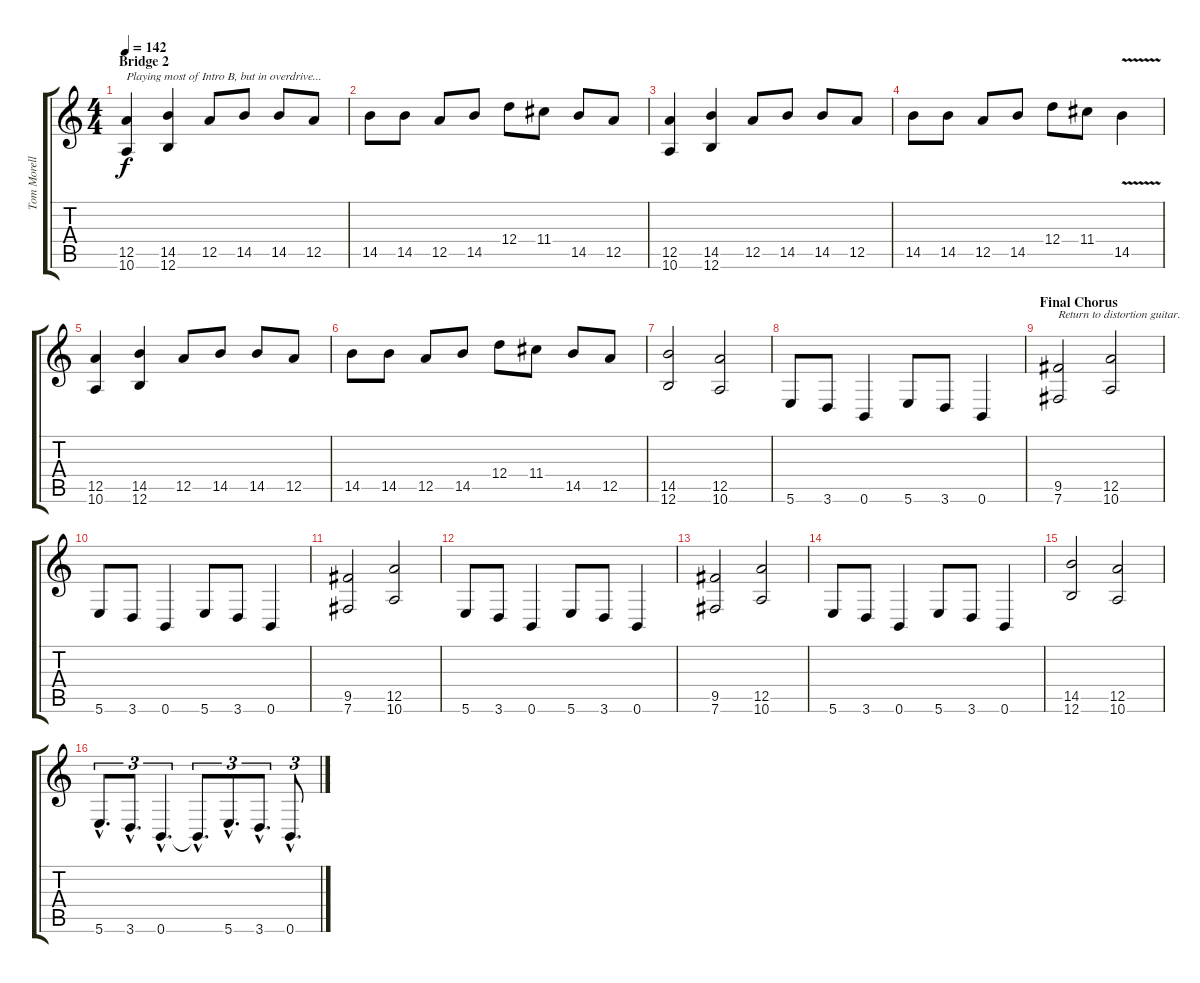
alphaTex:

\track ("Tom Morello" "Tom Morell") {instrument distortionguitar}
\staff {score tabs}
\tuning (E4 B3 G3 D3 A2 B1) {hide}
\ts (4 4)
\section ("" "Bridge 2")
\tempo 142
\clef g2
\ks c
(12.5 10.6).4{txt "Playing most of Intro B, but in overdrive..." dy f instrument overdrivenguitar} (14.5 12.6).4 12.5.8 14.5.8 14.5.8 12.5.8 |
14.5.8 14.5.8 12.5.8 14.5.8 12.4.8 11.4.8 14.5.8 12.5.8 |
(12.5 10.6).4 (14.5 12.6).4 12.5.8 14.5.8 14.5.8 12.5.8 |
14.5.8 14.5.8 12.5.8 14.5.8 12.4.8 11.4.8 14.5{v}.4 |
(12.5 10.6).4 (14.5 12.6).4 12.5.8 14.5.8 14.5.8 12.5.8 |
14.5.8 14.5.8 12.5.8 14.5.8 12.4.8 11.4.8 14.5.8 12.5.8 |
(14.5 12.6).2 (12.5 10.6).2 |
5.6.8 3.6.8 0.6.4 5.6.8 3.6.8 0.6.4 |
\section ("" "Final Chorus")
(9.5 7.6).2{txt "Return to distortion guitar." instrument distortionguitar} (12.5 10.6).2 |
5.6.8 3.6.8 0.6.4 5.6.8 3.6.8 0.6.4 |
(9.5 7.6).2 (12.5 10.6).2 |
5.6.8 3.6.8 0.6.4 5.6.8 3.6.8 0.6.4 |
(9.5 7.6).2 (12.5 10.6).2 |
5.6.8 3.6.8 0.6.4 5.6.8 3.6.8 0.6.4 |
(14.5 12.6).2 (12.5 10.6).2 |
5.6{hac}.8{d tu (3 2)} 3.6{hac}.8{d tu (3 2)} 0.6{hac}.4{d tu (3 2)} 0.6{hac t}.8{d tu (3 2)} 5.6{hac}.8{d tu (3 2)} 3.6{hac}.8{d tu (3 2)} 0.6{hac}.8{d tu (3 2)}
